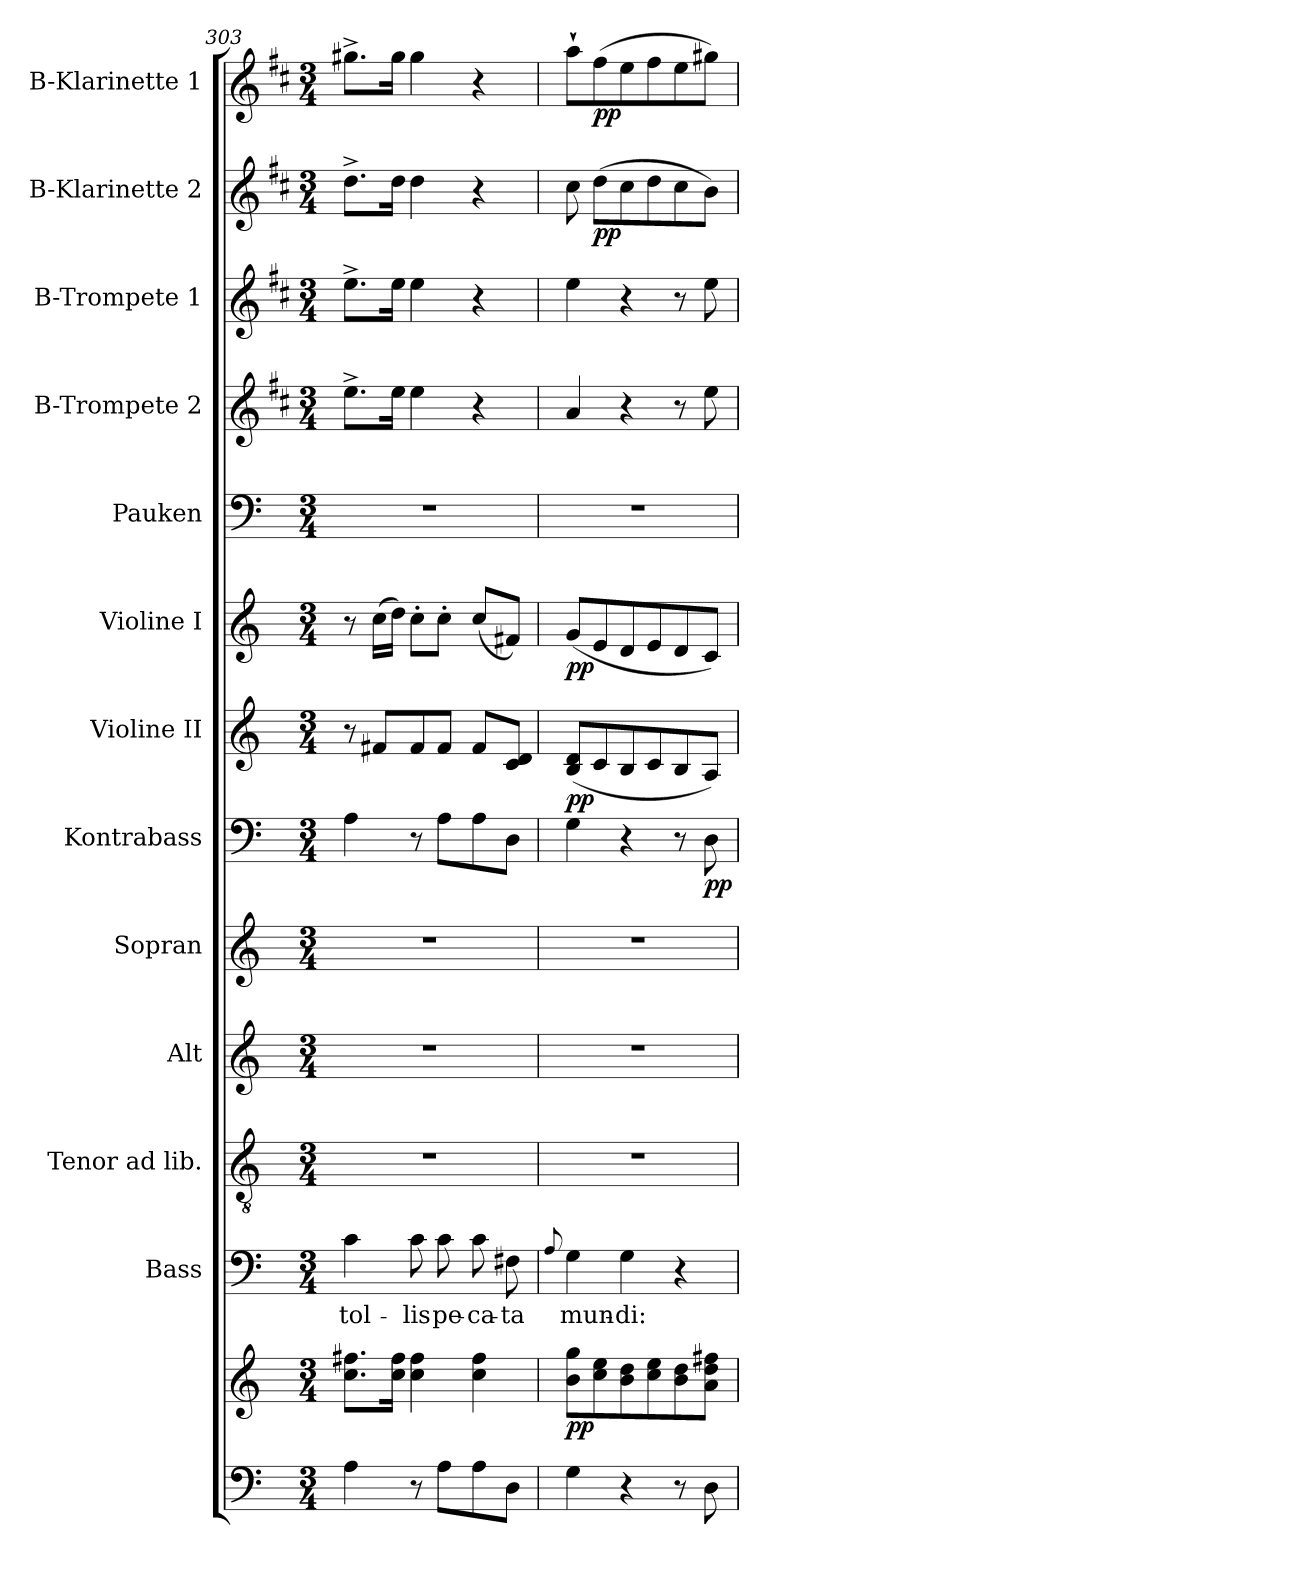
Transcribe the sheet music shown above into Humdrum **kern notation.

**kern	**kern	**dynam	**kern	**text	**kern	**kern	**kern	**kern	**dynam	**kern	**dynam	**kern	**dynam	**kern	**kern	**kern	**kern	**dynam	**kern	**dynam
*part13	*part13	*part13	*part12	*part12	*part11	*part10	*part9	*part8	*part8	*part7	*part7	*part6	*part6	*part5	*part4	*part3	*part2	*part2	*part1	*part1
*staff14	*staff13	*staff13/14	*staff12	*staff12	*staff11	*staff10	*staff9	*staff8	*staff8	*staff7	*staff7	*staff6	*staff6	*staff5	*staff4	*staff3	*staff2	*staff2	*staff1	*staff1
*	*	*	*I"Bass	*	*I"Tenor ad lib.	*I"Alt	*I"Sopran	*I"Kontrabass	*	*I"Violine II	*	*I"Violine I	*	*I"Pauken	*I"B-Trompete 2	*I"B-Trompete 1	*I"B-Klarinette 2	*	*I"B-Klarinette 1	*
*	*	*	*I'B.	*	*I'T.	*I'A.	*I'S.	*I'Kb.	*	*I'Vl. II	*	*I'Vl. I	*	*I'Pk.	*I'Trp. 2	*I'Trp. 1	*I'B Kl. 2	*	*I'B Kl. 1	*
!!LO:PB:g=z
*clefF4	*clefG2	*	*clefF4	*	*clefGv2	*clefG2	*clefG2	*clefF4	*	*clefG2	*	*clefG2	*	*clefF4	*clefG2	*clefG2	*clefG2	*	*clefG2	*
*	*	*	*	*	*	*	*	*ITrd7c12	*	*	*	*	*	*	*ITrd1c2	*ITrd1c2	*ITrd1c2	*	*ITrd1c2	*
*k[]	*k[]	*	*k[]	*	*k[]	*k[]	*k[]	*k[]	*	*k[]	*	*k[]	*	*k[]	*k[]	*k[]	*k[]	*	*k[]	*
*C:	*C:	*	*C:	*	*C:	*C:	*C:	*C:	*	*C:	*	*C:	*	*C:	*C:	*C:	*C:	*	*C:	*
*M3/4	*M3/4	*	*M3/4	*	*M3/4	*M3/4	*M3/4	*M3/4	*	*M3/4	*	*M3/4	*	*M3/4	*M3/4	*M3/4	*M3/4	*	*M3/4	*
=303	=303	=303	=303	=303	=303	=303	=303	=303	=303	=303	=303	=303	=303	=303	=303	=303	=303	=303	=303	=303
!	!	!	!	!LO:LY:b	!	!	!	!	!	!	!	!	!	!	!	!	!	!	!	!
4A\	8.cc\ 8.ff#X\L	.	4c\	tol-	2.r	2.r	2.r	4AA\	.	8r	.	8r	.	2.r	8.dd^>\L	8.dd^>\L	8.cc^>\L	.	8.ff#X^>\L	.
.	.	.	.	.	.	.	.	.	.	8f#X/L	.	(>16cc\LL	.	.	.	.	.	.	.	.
.	16cc\ 16ff#\Jk	.	.	.	.	.	.	.	.	.	.	16dd\JJ)	.	.	16dd\Jk	16dd\Jk	16cc\Jk	.	16ff#\Jk	.
!	!	!	!	!LO:LY:b	!	!	!	!	!	!	!	!	!	!	!	!	!	!	!	!
8r	4cc\ 4ff#\	.	8c\	-lis	.	.	.	8r	.	8f#/	.	8cc'>\L	.	.	4dd\	4dd\	4cc\	.	4ff#\	.
!	!	!	!	!LO:LY:b	!	!	!	!	!	!	!	!	!	!	!	!	!	!	!	!
8A\L	.	.	8c\	pe-	.	.	.	8AA\L	.	8f#/J	.	8cc'>\J	.	.	.	.	.	.	.	.
!	!	!	!	!LO:LY:b	!	!	!	!	!	!	!	!	!	!	!	!	!	!	!	!
8A\	4cc\ 4ff#\	.	8c\	-ca-	.	.	.	8AA\	.	8f#/L	.	(<8cc/L	.	.	4r	4r	4r	.	4r	.
!	!	!	!	!LO:LY:b	!	!	!	!	!	!	!	!	!	!	!	!	!	!	!	!
8D\J	.	.	8F#X\	-ta	.	.	.	8DD\J	.	8c/ 8d/J	.	8f#X/J)	.	.	.	.	.	.	.	.
=304	=304	=304	=304	=304	=304	=304	=304	=304	=304	=304	=304	=304	=304	=304	=304	=304	=304	=304	=304	=304
.	.	.	8qqA/	.	.	.	.	.	.	.	.	.	.	.	.	.	.	.	.	.
!	!	!LO:DY:b	!	!LO:LY:b	!	!	!	!	!	!	!LO:DY:b	!	!LO:DY:b	!	!	!	!	!	!	!
4G\	8b\ 8gg\L	pp	4G\	mun-	2.r	2.r	2.r	4GG\	.	(<8B/ 8d/L	pp	(<8g/L	pp	2.r	4g/	4dd\	8b\	.	8gg`>\L	.
!	!	!	!	!	!	!	!	!	!	!	!	!	!	!	!	!	!	!LO:DY:b	!	!LO:DY:b
.	8cc\ 8ee\	.	.	.	.	.	.	.	.	8c/	.	8e/	.	.	.	.	(>8cc\L	pp	(>8ee\	pp
!	!	!	!	!LO:LY:b	!	!	!	!	!	!	!	!	!	!	!	!	!	!	!	!
4r	8b\ 8dd\	.	4G\	-di:	.	.	.	4r	.	8B/	.	8d/	.	.	4r	4r	8b\	.	8dd\	.
.	8cc\ 8ee\	.	.	.	.	.	.	.	.	8c/	.	8e/	.	.	.	.	8cc\	.	8ee\	.
8r	8b\ 8dd\	.	4r	.	.	.	.	8r	.	8B/	.	8d/	.	.	8r	8r	8b\	.	8dd\	.
!	!	!	!	!	!	!	!	!	!LO:DY:b	!	!	!	!	!	!	!	!	!	!	!
8D\	8a\ 8dd\ 8ff#X\J	.	.	.	.	.	.	8DD\	pp	8A/J)	.	8c/J)	.	.	8dd\	8dd\	8a\J)	.	8ff#X\J)	.
=	=	=	=	=	=	=	=	=	=	=	=	=	=	=	=	=	=	=	=	=
*-	*-	*-	*-	*-	*-	*-	*-	*-	*-	*-	*-	*-	*-	*-	*-	*-	*-	*-	*-	*-
